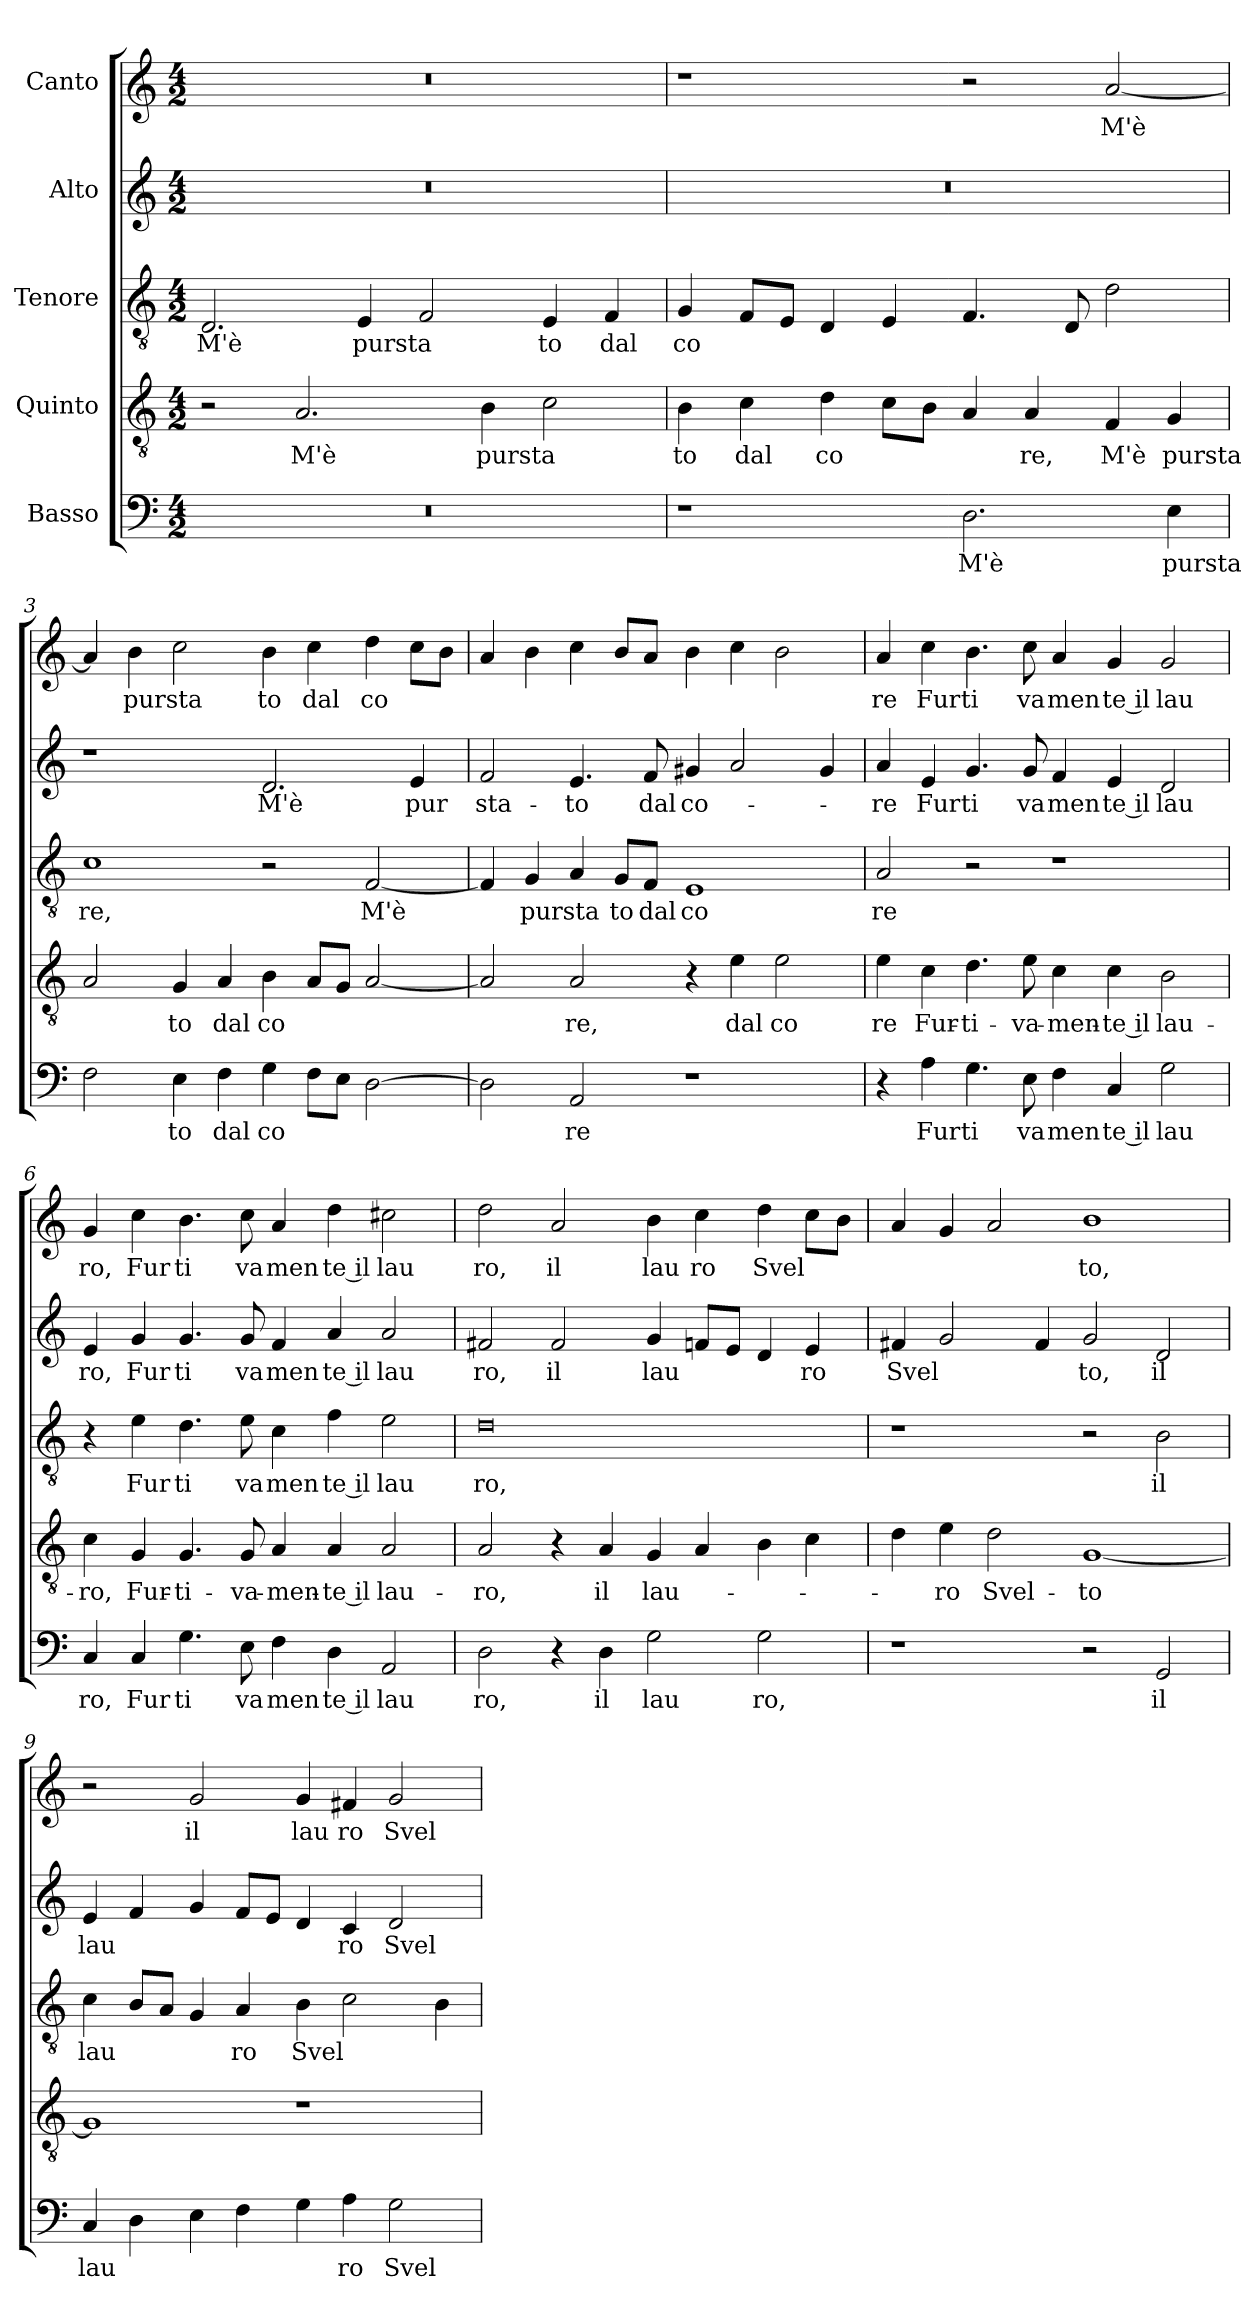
**kern	**text	**kern	**text	**kern	**text	**kern	**text	**kern	**text
*part5	*part5	*part4	*part4	*part3	*part3	*part2	*part2	*part1	*part1
*staff5	*staff5	*staff4	*staff4	*staff3	*staff3	*staff2	*staff2	*staff1	*staff1
*I"Basso	*	*I"Quinto	*	*I"Tenore	*	*I"Alto	*	*I"Canto	*
*clefF4	*	*clefGv2	*	*clefGv2	*	*clefG2	*	*clefG2	*
*M4/2	*	*M4/2	*	*M4/2	*	*M4/2	*	*M4/2	*
=1	=1	=1	=1	=1	=1	=1	=1	=1	=1
!	!	!	!	!	!LO:LY:b	!	!	!	!
0r	.	2r	.	2.D/	M'è	0r	.	0r	.
!	!	!	!LO:LY:b	!	!	!	!	!	!
.	.	2.A/	M'è	.	.	.	.	.	.
!	!	!	!	!	!LO:LY:b	!	!	!	!
.	.	.	.	4E/	pursta	.	.	.	.
.	.	.	.	2F/	.	.	.	.	.
!	!	!	!LO:LY:b	!	!	!	!	!	!
.	.	4B\	pursta	.	.	.	.	.	.
!	!	!	!	!	!LO:LY:b	!	!	!	!
.	.	2c\	.	4E/	to	.	.	.	.
!	!	!	!	!	!LO:LY:b	!	!	!	!
.	.	.	.	4F/	dal	.	.	.	.
=2	=2	=2	=2	=2	=2	=2	=2	=2	=2
!	!	!	!LO:LY:b	!	!LO:LY:b	!	!	!	!
1r	.	4B\	to	4G/	co	0r	.	1r	.
!	!	!	!LO:LY:b	!	!	!	!	!	!
.	.	4c\	dal	8FL	.	.	.	.	.
.	.	.	.	8EJ	.	.	.	.	.
!	!	!	!LO:LY:b	!	!	!	!	!	!
.	.	4d\	co	4D/	.	.	.	.	.
.	.	8cL	.	4E/	.	.	.	.	.
.	.	8BJ	.	.	.	.	.	.	.
!	!LO:LY:b	!	!	!	!	!	!	!	!
2.D\	M'è	4A/	.	4.F/	.	.	.	2r	.
!	!	!	!LO:LY:b	!	!	!	!	!	!
.	.	4A/	re,	.	.	.	.	.	.
.	.	.	.	8D/	.	.	.	.	.
!	!	!	!LO:LY:b	!	!	!	!	!	!LO:LY:b
.	.	4F/	M'è	2d\	.	.	.	[2a/	M'è
!	!LO:LY:b	!	!LO:LY:b	!	!	!	!	!	!
4E\	pursta	4G/	pursta	.	.	.	.	.	.
=3	=3	=3	=3	=3	=3	=3	=3	=3	=3
!	!	!	!	!	!LO:LY:b	!	!	!	!
2F\	.	2A/	.	1c	re,	1r	.	4a/]	.
!	!	!	!	!	!	!	!	!	!LO:LY:b
.	.	.	.	.	.	.	.	4b\	pursta
!	!LO:LY:b	!	!LO:LY:b	!	!	!	!	!	!
4E\	to	4G/	to	.	.	.	.	2cc\	.
!	!LO:LY:b	!	!LO:LY:b	!	!	!	!	!	!
4F\	dal	4A/	dal	.	.	.	.	.	.
!	!LO:LY:b	!	!LO:LY:b	!	!	!	!LO:LY:b	!	!LO:LY:b
4G\	co	4B\	co	2r	.	2.d/	M'è	4b\	to
!	!	!	!	!	!	!	!	!	!LO:LY:b
8FL	.	8AL	.	.	.	.	.	4cc\	dal
8EJ	.	8GJ	.	.	.	.	.	.	.
!	!	!	!	!	!LO:LY:b	!	!	!	!LO:LY:b
[2D\	.	[2A/	.	[2F/	M'è	.	.	4dd\	co
!	!	!	!	!	!	!	!LO:LY:b	!	!
.	.	.	.	.	.	4e/	pur	8ccL	.
.	.	.	.	.	.	.	.	8bJ	.
=4	=4	=4	=4	=4	=4	=4	=4	=4	=4
!	!	!	!	!	!	!	!LO:LY:b	!	!
2D\]	.	2A/]	.	4F/]	.	2f/	sta-	4a/	.
!	!	!	!	!	!LO:LY:b	!	!	!	!
.	.	.	.	4G/	pursta	.	.	4b\	.
!	!LO:LY:b	!	!LO:LY:b	!	!	!	!LO:LY:b	!	!
2AA/	re	2A/	re,	4A/	.	4.e/	-to	4cc\	.
!	!	!	!	!	!LO:LY:b	!	!	!	!
.	.	.	.	8GL	to	.	.	8bL	.
!	!	!	!	!	!LO:LY:b	!	!LO:LY:b	!	!
.	.	.	.	8FJ	dal	8f/	dal	8aJ	.
!	!	!	!	!	!LO:LY:b	!	!LO:LY:b	!	!
1r	.	4r	.	1E	co	4g#X/	co-	4b\	.
!	!	!	!LO:LY:b	!	!	!	!	!	!
.	.	4e\	dal	.	.	2a/	.	4cc\	.
!	!	!	!LO:LY:b	!	!	!	!	!	!
.	.	2e\	co	.	.	.	.	2b\	.
.	.	.	.	.	.	4g#/	.	.	.
!!LO:LB:g=z
=5	=5	=5	=5	=5	=5	=5	=5	=5	=5
!	!	!	!LO:LY:b	!	!LO:LY:b	!	!LO:LY:b	!	!LO:LY:b
4r	.	4e\	re	2A/	re	4a/	-re	4a/	re
!	!LO:LY:b	!	!LO:LY:b	!	!	!	!LO:LY:b	!	!LO:LY:b
4A\	Fur	4c\	Fur-	.	.	4e/	Fur	4cc\	Fur
!	!LO:LY:b	!	!LO:LY:b	!	!	!	!LO:LY:b	!	!LO:LY:b
4.G\	ti	4.d\	-ti-	2r	.	4.g/	ti	4.b\	ti
!	!LO:LY:b	!	!LO:LY:b	!	!	!	!LO:LY:b	!	!LO:LY:b
8E\	va	8e\	-va-	.	.	8g/	va	8cc\	va
!	!LO:LY:b	!	!LO:LY:b	!	!	!	!LO:LY:b	!	!LO:LY:b
4F\	men	4c\	-men-	1r	.	4f/	men	4a/	men
!	!LO:LY:b	!	!LO:LY:b	!	!	!	!LO:LY:b	!	!LO:LY:b
4C/	te il	4c\	te il	.	.	4e/	te il	4g/	te il
!	!LO:LY:b	!	!LO:LY:b	!	!	!	!LO:LY:b	!	!LO:LY:b
2G\	lau	2B\	lau-	.	.	2d/	lau	2g/	lau
=6	=6	=6	=6	=6	=6	=6	=6	=6	=6
!	!LO:LY:b	!	!LO:LY:b	!	!	!	!LO:LY:b	!	!LO:LY:b
4C/	ro,	4c\	-ro,	4r	.	4e/	ro,	4g/	ro,
!	!LO:LY:b	!	!LO:LY:b	!	!LO:LY:b	!	!LO:LY:b	!	!LO:LY:b
4C/	Fur	4G/	Fur-	4e\	Fur	4g/	Fur	4cc\	Fur
!	!LO:LY:b	!	!LO:LY:b	!	!LO:LY:b	!	!LO:LY:b	!	!LO:LY:b
4.G\	ti	4.G/	-ti-	4.d\	ti	4.g/	ti	4.b\	ti
!	!LO:LY:b	!	!LO:LY:b	!	!LO:LY:b	!	!LO:LY:b	!	!LO:LY:b
8E\	va	8G/	-va-	8e\	va	8g/	va	8cc\	va
!	!LO:LY:b	!	!LO:LY:b	!	!LO:LY:b	!	!LO:LY:b	!	!LO:LY:b
4F\	men	4A/	-men-	4c\	men	4f/	men	4a/	men
!	!LO:LY:b	!	!LO:LY:b	!	!LO:LY:b	!	!LO:LY:b	!	!LO:LY:b
4D\	te il	4A/	te il	4f\	te il	4a/	te il	4dd\	te il
!	!LO:LY:b	!	!LO:LY:b	!	!LO:LY:b	!	!LO:LY:b	!	!LO:LY:b
2AA/	lau	2A/	lau-	2e\	lau	2a/	lau	2cc#X\	lau
=7	=7	=7	=7	=7	=7	=7	=7	=7	=7
!	!LO:LY:b	!	!LO:LY:b	!	!LO:LY:b	!	!LO:LY:b	!	!LO:LY:b
2D\	ro,	2A/	-ro,	0d	ro,	2f#X/	ro,	2dd\	ro,
!	!	!	!	!	!	!	!LO:LY:b	!	!LO:LY:b
4r	.	4r	.	.	.	2f#/	il	2a/	il
!	!LO:LY:b	!	!LO:LY:b	!	!	!	!	!	!
4D\	il	4A/	il	.	.	.	.	.	.
!	!LO:LY:b	!	!LO:LY:b	!	!	!	!LO:LY:b	!	!LO:LY:b
2G\	lau	4G/	lau-	.	.	4g/	lau	4b\	lau
!	!	!	!	!	!	!	!	!	!LO:LY:b
.	.	4A/	.	.	.	8fnL	.	4cc\	ro
.	.	.	.	.	.	8eJ	.	.	.
!	!LO:LY:b	!	!	!	!	!	!	!	!LO:LY:b
2G\	ro,	4B\	.	.	.	4d/	.	4dd\	Svel
!	!	!	!	!	!	!	!LO:LY:b	!	!
.	.	4c\	.	.	.	4e/	ro	8ccL	.
.	.	.	.	.	.	.	.	8bJ	.
=8	=8	=8	=8	=8	=8	=8	=8	=8	=8
!	!	!	!	!	!	!	!LO:LY:b	!	!
1r	.	4d\	.	1r	.	4f#X/	Svel	4a/	.
!	!	!	!LO:LY:b	!	!	!	!	!	!
.	.	4e\	-ro	.	.	2g/	.	4g/	.
!	!	!	!LO:LY:b	!	!	!	!	!	!
.	.	2d\	Svel-	.	.	.	.	2a/	.
.	.	.	.	.	.	4f#/	.	.	.
!	!	!	!LO:LY:b	!	!	!	!LO:LY:b	!	!LO:LY:b
2r	.	[1G	-to	2r	.	2g/	to,	1b	to,
!	!LO:LY:b	!	!	!	!LO:LY:b	!	!LO:LY:b	!	!
2GG/	il	.	.	2B\	il	2d/	il	.	.
=9	=9	=9	=9	=9	=9	=9	=9	=9	=9
!	!LO:LY:b	!	!	!	!LO:LY:b	!	!LO:LY:b	!	!
4C/	lau	1G]	.	4c\	lau	4e/	lau	2r	.
4D\	.	.	.	8BL	.	4f/	.	.	.
.	.	.	.	8AJ	.	.	.	.	.
!	!	!	!	!	!	!	!	!	!LO:LY:b
4E\	.	.	.	4G/	.	4g/	.	2g/	il
!	!	!	!	!	!LO:LY:b	!	!	!	!
4F\	.	.	.	4A/	ro	8fL	.	.	.
.	.	.	.	.	.	8eJ	.	.	.
!	!	!	!	!	!LO:LY:b	!	!	!	!LO:LY:b
4G\	.	1r	.	4B\	Svel	4d/	.	4g/	lau
!	!LO:LY:b	!	!	!	!	!	!LO:LY:b	!	!LO:LY:b
4A\	ro	.	.	2c\	.	4c/	ro	4f#X/	ro
!	!LO:LY:b	!	!	!	!	!	!LO:LY:b	!	!LO:LY:b
2G\	Svel	.	.	.	.	2d/	Svel	2g/	Svel
.	.	.	.	4B\	.	.	.	.	.
=	=	=	=	=	=	=	=	=	=
*-	*-	*-	*-	*-	*-	*-	*-	*-	*-
